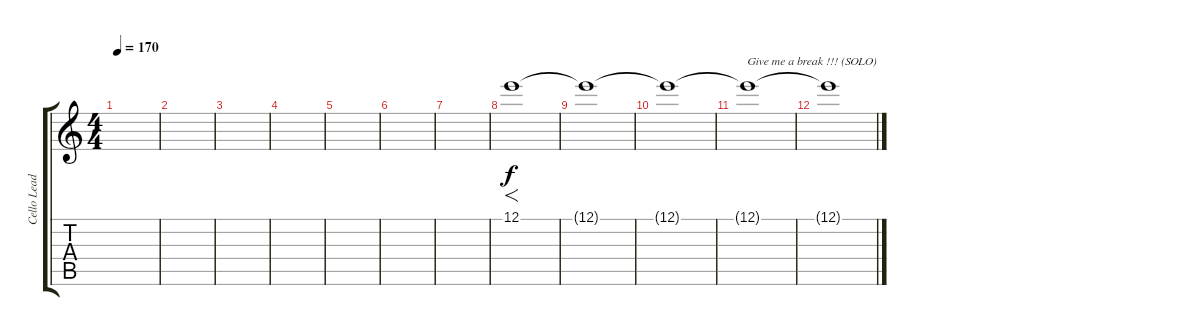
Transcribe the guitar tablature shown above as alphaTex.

\track ("Cello Lead (Solo)" "Cello Lead") {instrument distortionguitar}
\staff {score tabs}
\tuning (E4 B3 G3 D3 A2 D2) {hide}
\ts (4 4)
\tempo 170
\clef g2
\ks c
|
|
|
|
|
|
|
12.1.1{f} |
12.1{t}.1 |
12.1{t}.1 |
12.1{t}.1{txt "Give me a break !!! (SOLO)"} |
12.1{t}.1
